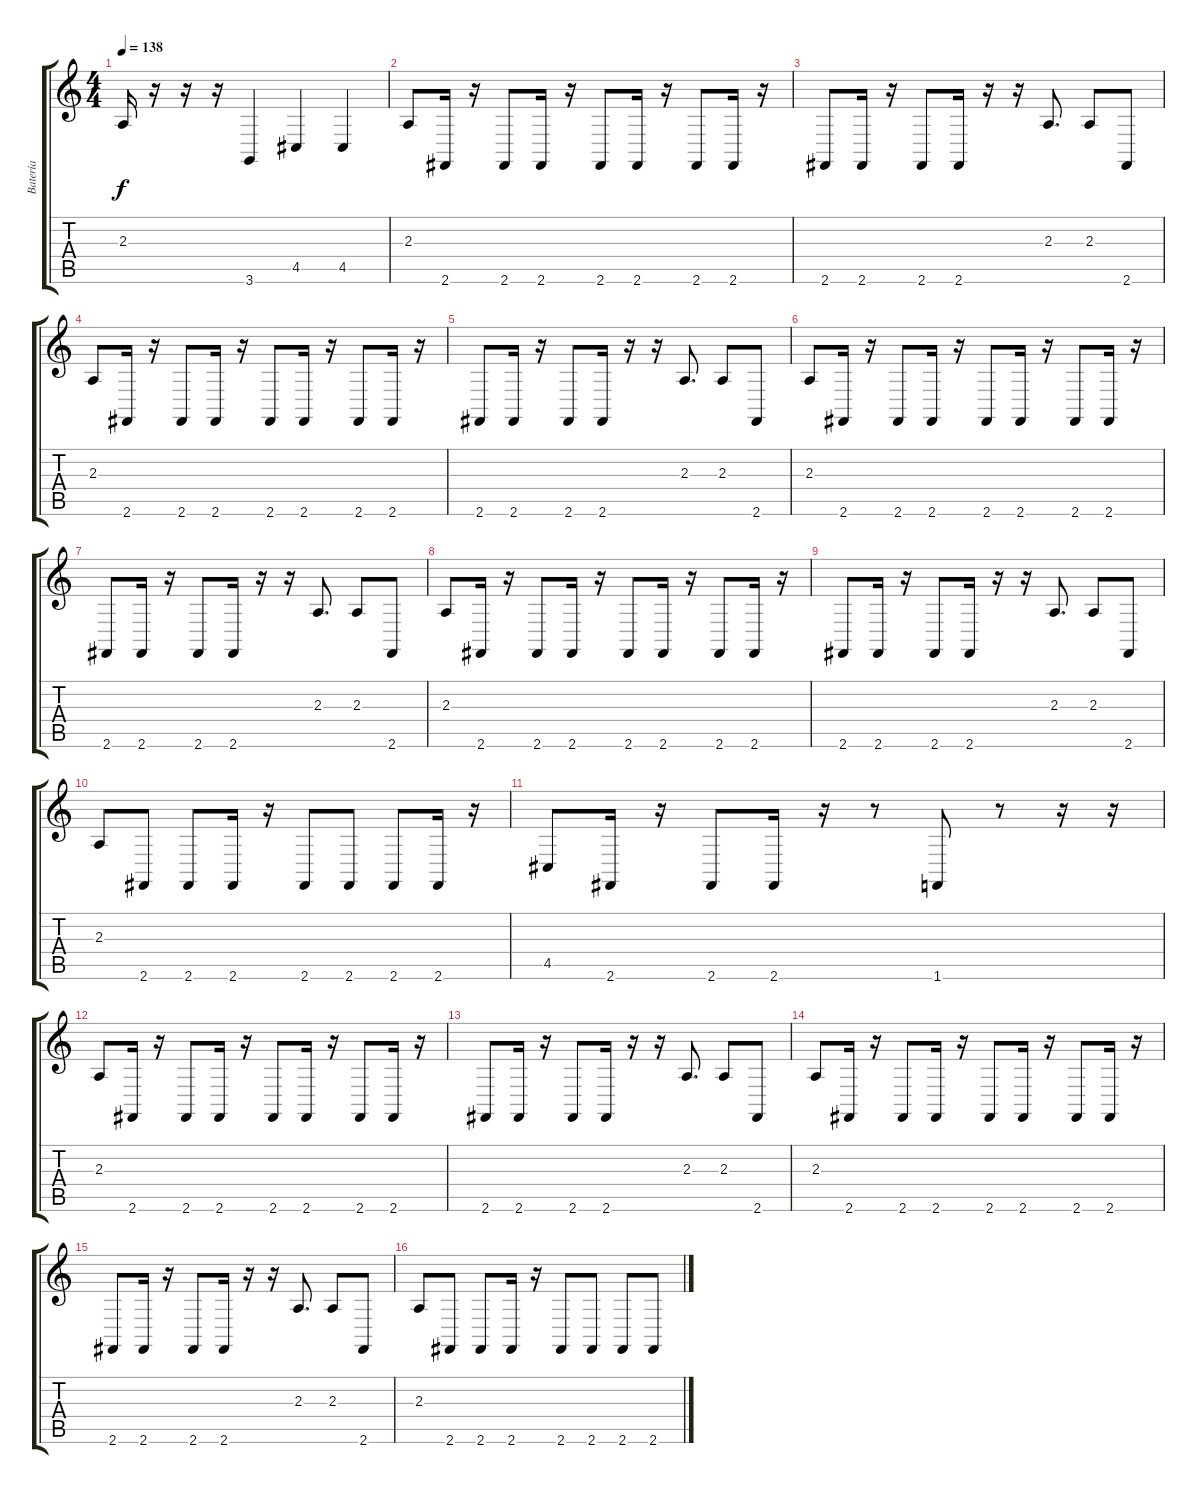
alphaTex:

\track ("Batería" "Batería") {instrument melodictom}
\staff {score tabs}
\tuning (E4 B3 G3 D3 A2 E2) {hide}
\ts (4 4)
\tempo 138
\clef g2
\ks c
2.3.16{dy f} r.16 r.16 r.16 3.6.4 4.5.4 4.5.4 |
2.3.8 2.6.16 r.16 2.6.8 2.6.16 r.16 2.6.8 2.6.16 r.16 2.6.8 2.6.16 r.16 |
2.6.8 2.6.16 r.16 2.6.8 2.6.16 r.16 r.16 2.3.8{d} 2.3.8 2.6.8 |
2.3.8 2.6.16 r.16 2.6.8 2.6.16 r.16 2.6.8 2.6.16 r.16 2.6.8 2.6.16 r.16 |
2.6.8 2.6.16 r.16 2.6.8 2.6.16 r.16 r.16 2.3.8{d} 2.3.8 2.6.8 |
2.3.8 2.6.16 r.16 2.6.8 2.6.16 r.16 2.6.8 2.6.16 r.16 2.6.8 2.6.16 r.16 |
2.6.8 2.6.16 r.16 2.6.8 2.6.16 r.16 r.16 2.3.8{d} 2.3.8 2.6.8 |
2.3.8 2.6.16 r.16 2.6.8 2.6.16 r.16 2.6.8 2.6.16 r.16 2.6.8 2.6.16 r.16 |
2.6.8 2.6.16 r.16 2.6.8 2.6.16 r.16 r.16 2.3.8{d} 2.3.8 2.6.8 |
2.3.8 2.6.8 2.6.8 2.6.16 r.16 2.6.8 2.6.8 2.6.8 2.6.16 r.16 |
4.5.8 2.6.16 r.16 2.6.8 2.6.16 r.16 r.8 1.6.8 r.8 r.16 r.16 |
2.3.8 2.6.16 r.16 2.6.8 2.6.16 r.16 2.6.8 2.6.16 r.16 2.6.8 2.6.16 r.16 |
2.6.8 2.6.16 r.16 2.6.8 2.6.16 r.16 r.16 2.3.8{d} 2.3.8 2.6.8 |
2.3.8 2.6.16 r.16 2.6.8 2.6.16 r.16 2.6.8 2.6.16 r.16 2.6.8 2.6.16 r.16 |
2.6.8 2.6.16 r.16 2.6.8 2.6.16 r.16 r.16 2.3.8{d} 2.3.8 2.6.8 |
2.3.8 2.6.8 2.6.8 2.6.16 r.16 2.6.8 2.6.8 2.6.8 2.6.8
